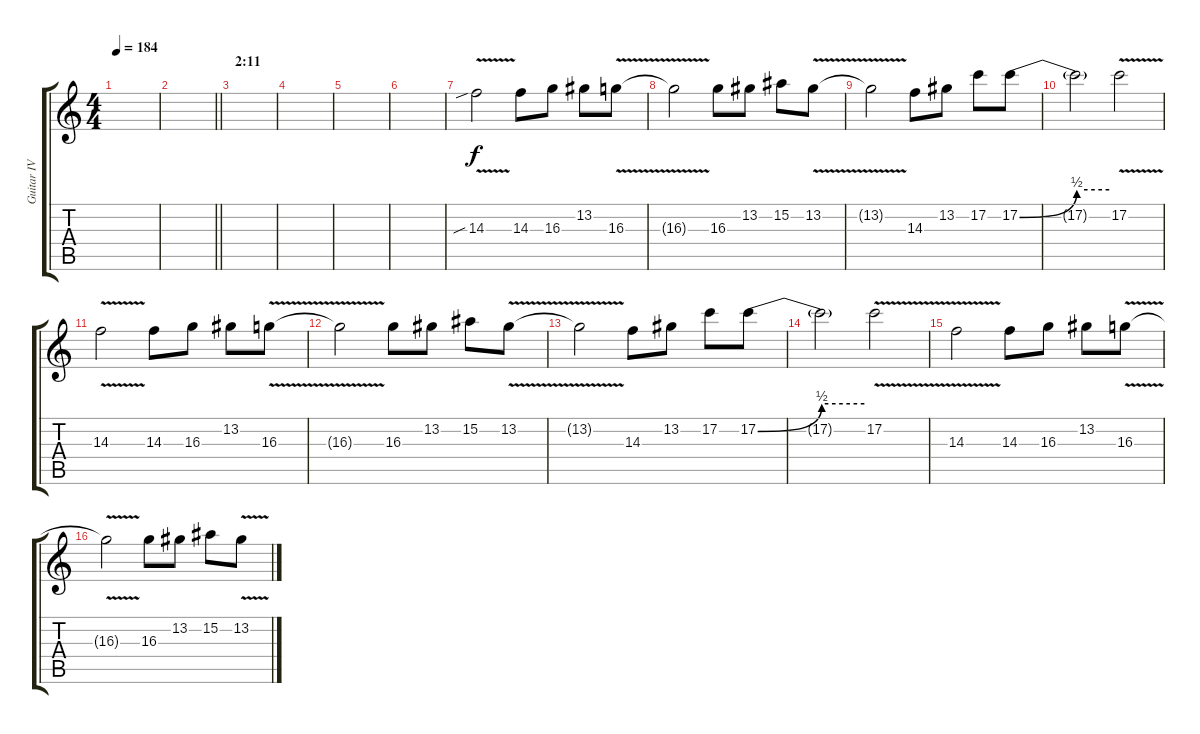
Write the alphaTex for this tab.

\track ("Guitar IV" "Guitar IV") {instrument distortionguitar}
\staff {score tabs}
\tuning (C4 G3 Eb3 Bb2 F2 C2) {hide}
\ts (4 4)
\tempo 184
\clef g2
\ks aminor
|
\barLineRight lightlight
|
\section ("" "2:11")
|
|
|
|
14.3{v sib}.2 14.3.8 16.3.8 13.2.8 16.3{v}.8 |
16.3{t}.2 16.3.8 13.2.8 15.2.8 13.2{v}.8 |
13.2{t}.2 14.3.8 13.2.8 17.2.8 17.2{be (bend 0 0 60 2)}.8 |
17.2{be (hold 0 2 60 2) t}.2 17.2{v}.2 |
14.3{v}.2 14.3.8 16.3.8 13.2.8 16.3{v}.8 |
16.3{t}.2 16.3.8 13.2.8 15.2.8 13.2{v}.8 |
13.2{t}.2 14.3.8 13.2.8 17.2.8 17.2{be (bend 0 0 60 2)}.8 |
17.2{be (hold 0 2 60 2) t}.2 17.2{v}.2 |
14.3{v}.2 14.3.8 16.3.8 13.2.8 16.3{v}.8 |
16.3{t}.2 16.3.8 13.2.8 15.2.8 13.2{v}.8
